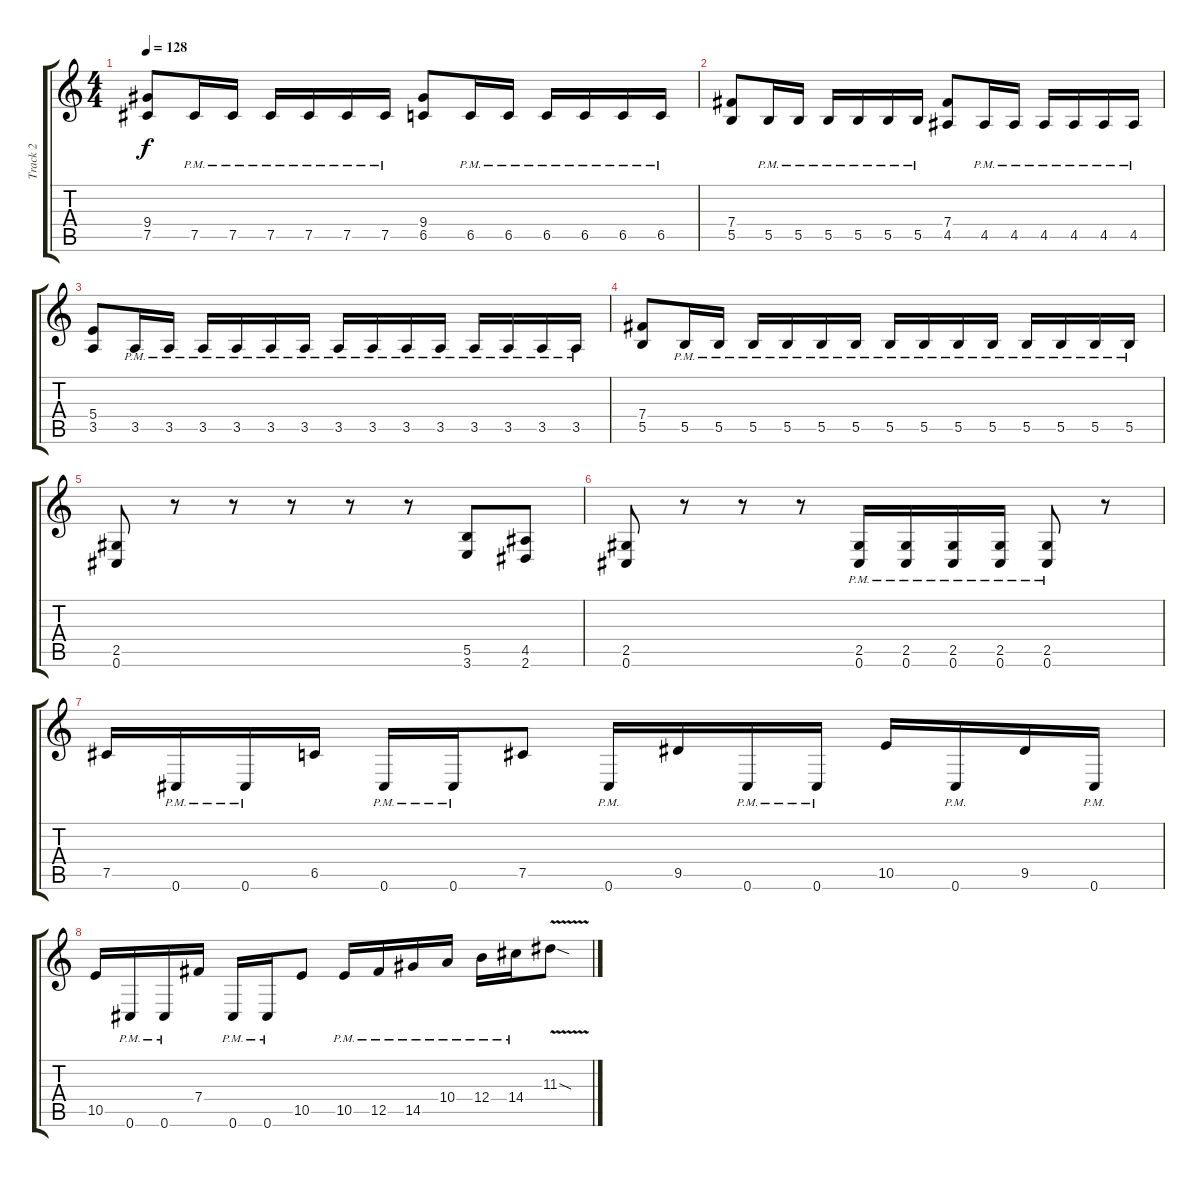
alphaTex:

\track ("Track 2" "Track 2") {instrument distortionguitar}
\staff {score tabs}
\tuning (Db4 Ab3 E3 B2 Gb2 Db2) {hide}
\ts (4 4)
\tempo 128
\clef g2
\ks c
(9.4 7.5).8{dy f} 7.5{pm}.16 7.5{pm}.16 7.5{pm}.16 7.5{pm}.16 7.5{pm}.16 7.5{pm}.16 (9.4 6.5).8 6.5{pm}.16 6.5{pm}.16 6.5{pm}.16 6.5{pm}.16 6.5{pm}.16 6.5{pm}.16 |
(7.4 5.5).8 5.5{pm}.16 5.5{pm}.16 5.5{pm}.16 5.5{pm}.16 5.5{pm}.16 5.5{pm}.16 (7.4 4.5).8 4.5{pm}.16 4.5{pm}.16 4.5{pm}.16 4.5{pm}.16 4.5{pm}.16 4.5{pm}.16 |
(5.4 3.5).8 3.5{pm}.16 3.5{pm}.16 3.5{pm}.16 3.5{pm}.16 3.5{pm}.16 3.5{pm}.16 3.5{pm}.16 3.5{pm}.16 3.5{pm}.16 3.5{pm}.16 3.5{pm}.16 3.5{pm}.16 3.5{pm}.16 3.5{pm}.16 |
(7.4 5.5).8 5.5{pm}.16 5.5{pm}.16 5.5{pm}.16 5.5{pm}.16 5.5{pm}.16 5.5{pm}.16 5.5{pm}.16 5.5{pm}.16 5.5{pm}.16 5.5{pm}.16 5.5{pm}.16 5.5{pm}.16 5.5{pm}.16 5.5{pm}.16 |
(2.5 0.6).8 r.8 r.8 r.8 r.8 r.8 (5.5 3.6).8 (4.5 2.6).8 |
(2.5 0.6).8 r.8 r.8 r.8 (2.5 0.6{pm}).16 (2.5 0.6{pm}).16 (2.5 0.6{pm}).16 (2.5 0.6{pm}).16 (2.5 0.6{pm}).8 r.8 |
7.5.16 0.6{pm}.16 0.6{pm}.16 6.5.16 0.6{pm}.16 0.6{pm}.16 7.5.8 0.6{pm}.16 9.5.16 0.6{pm}.16 0.6{pm}.16 10.5.16 0.6{pm}.16 9.5.16 0.6{pm}.16 |
10.5.16 0.6{pm}.16 0.6{pm}.16 7.4.16 0.6{pm}.16 0.6{pm}.16 10.5.8 10.5{pm}.16 12.5{pm}.16 14.5{pm}.16 10.4{pm}.16 12.4{pm}.16 14.4{pm}.16 11.3{v sod}.8
